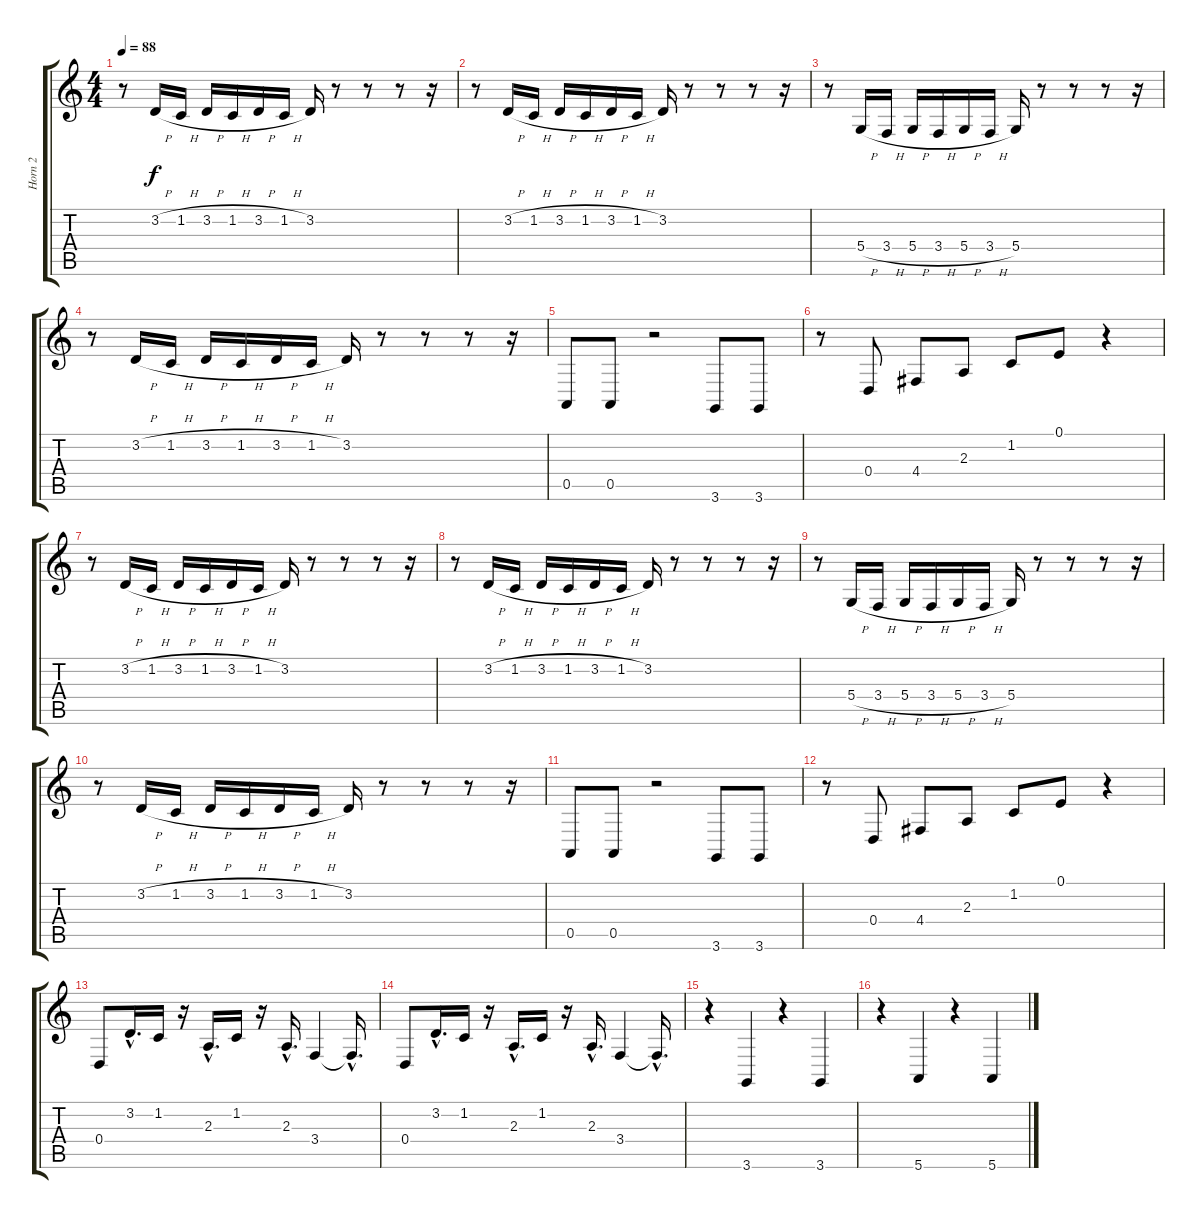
\track ("Horn 2" "Horn 2") {instrument frenchhorn}
\staff {score tabs}
\tuning (E4 B3 G3 D3 A2 E2) {hide}
\ts (4 4)
\tempo 88
\clef g2
\ks c
r.8{dy f instrument frenchhorn} 3.2{h}.16 1.2{h}.16 3.2{h}.16 1.2{h}.16 3.2{h}.16 1.2{h}.16 3.2.16 r.8 r.8 r.8 r.16 |
r.8 3.2{h}.16 1.2{h}.16 3.2{h}.16 1.2{h}.16 3.2{h}.16 1.2{h}.16 3.2.16 r.8 r.8 r.8 r.16 |
r.8 5.4{h}.16 3.4{h}.16 5.4{h}.16 3.4{h}.16 5.4{h}.16 3.4{h}.16 5.4.16 r.8 r.8 r.8 r.16 |
r.8 3.2{h}.16 1.2{h}.16 3.2{h}.16 1.2{h}.16 3.2{h}.16 1.2{h}.16 3.2.16 r.8 r.8 r.8 r.16 |
0.5.8 0.5.8 r.2 3.6.8 3.6.8 |
r.8 0.4.8 4.4.8 2.3.8 1.2.8 0.1.8 r.4 |
r.8 3.2{h}.16 1.2{h}.16 3.2{h}.16 1.2{h}.16 3.2{h}.16 1.2{h}.16 3.2.16 r.8 r.8 r.8 r.16 |
r.8 3.2{h}.16 1.2{h}.16 3.2{h}.16 1.2{h}.16 3.2{h}.16 1.2{h}.16 3.2.16 r.8 r.8 r.8 r.16 |
r.8 5.4{h}.16 3.4{h}.16 5.4{h}.16 3.4{h}.16 5.4{h}.16 3.4{h}.16 5.4.16 r.8 r.8 r.8 r.16 |
r.8 3.2{h}.16 1.2{h}.16 3.2{h}.16 1.2{h}.16 3.2{h}.16 1.2{h}.16 3.2.16 r.8 r.8 r.8 r.16 |
0.5.8 0.5.8 r.2 3.6.8 3.6.8 |
r.8 0.4.8 4.4.8 2.3.8 1.2.8 0.1.8 r.4 |
0.4.8 3.2{hac}.16{d} 1.2.16 r.16 2.3{hac}.16{d} 1.2.16 r.16 2.3{hac}.16{d} 3.4.4 3.4{hac t}.16{d} |
0.4.8 3.2{hac}.16{d} 1.2.16 r.16 2.3{hac}.16{d} 1.2.16 r.16 2.3{hac}.16{d} 3.4.4 3.4{hac t}.16{d} |
r.4 3.6.4 r.4 3.6.4 |
r.4 5.6.4 r.4 5.6.4
